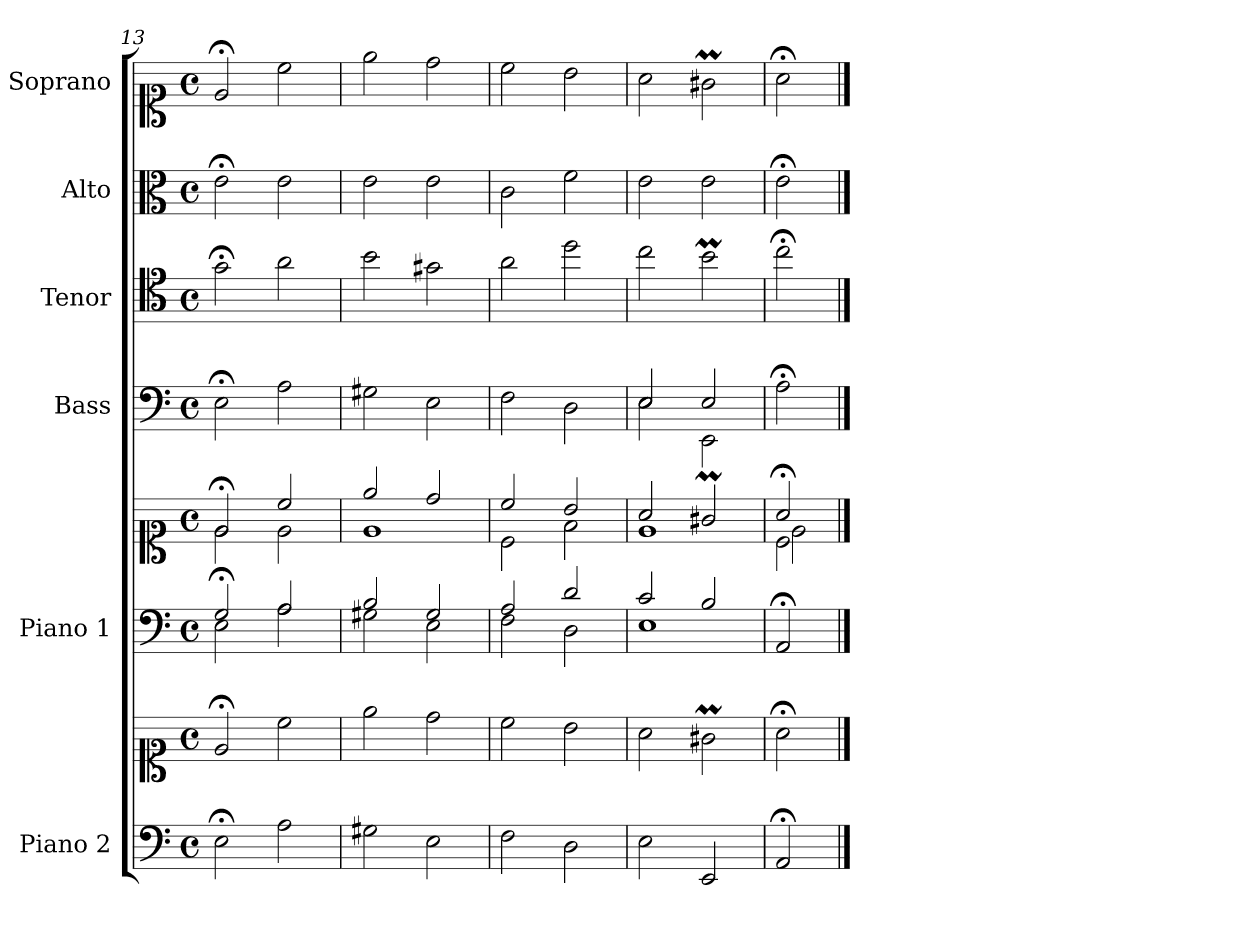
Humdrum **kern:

**kern	**kern	**kern	**kern	**kern	**kern	**kern	**kern
*part6	*part6	*part5	*part5	*part4	*part3	*part2	*part1
*staff8	*staff7	*staff6	*staff5	*staff4	*staff3	*staff2	*staff1
*I"Piano 2	*	*I"Piano 1	*	*I"Bass	*I"Tenor	*I"Alto	*I"Soprano
*I'Pno 2	*	*I'Pno 1	*	*I'B.	*I'T.	*I'A.	*I'S.
*clefF4	*clefC1	*clefF4	*clefC1	*clefF4	*clefC4	*clefC3	*clefC1
*	*	*	*	*	*ITrd7c12	*	*
*k[]	*k[]	*k[]	*k[]	*k[]	*k[]	*k[]	*k[]
*M4/4	*M4/4	*M4/4	*M4/4	*M4/4	*M4/4	*M4/4	*M4/4
*met(c)	*met(c)	*met(c)	*met(c)	*met(c)	*met(c)	*met(c)	*met(c)
=13	=13	=13	=13	=13	=13	=13	=13
*	*	*^	*^	*	*	*	*
2E;\	2e;</	2G;/	2E\	2e;</	2e\	2E;<\	2G;<\	2e;<\	2e;</
2A\	2cc\	2A/	2A\	2cc/	2e\	2A\	2A\	2e\	2cc\
=14	=14	=14	=14	=14	=14	=14	=14	=14	=14
2G#X\	2ee\	2B/	2G#X\	2ee/	1e\	2G#X\	2B\	2e\	2ee\
2E\	2dd\	2G#/	2E\	2dd/	.	2E\	2G#X\	2e\	2dd\
=15	=15	=15	=15	=15	=15	=15	=15	=15	=15
2F\	2cc\	2A/	2F\	2cc/	2c\	2F\	2A\	2c\	2cc\
2D\	2b\	2d/	2D\	2b/	2f\	2D\	2d\	2f\	2b\
=16	=16	=16	=16	=16	=16	=16	=16	=16	=16
*	*	*	*	*	*	*^	*	*	*
2E\	2a\	2c/	1E\	2a/	1e\	2E/	2E\	2c\	2e\	2a\
2EE/	2g#Xm\	2B/	.	2g#Xm/	.	2E/	2EE\	2Bm\	2e\	2g#Xm\
*	*	*v	*v	*	*	*v	*v	*	*	*
=17	=17	=17	=17	=17	=17	=17	=17	=17
*	*	*	*	*^	*	*	*	*
2AA;/	2a;<\	2AA;/	2a;</	2c\	2e\	2A;<\	2c;<\	2e;<\	2a;<\
*	*	*	*v	*v	*v	*	*	*	*
==	==	==	==	==	==	==	==
*-	*-	*-	*-	*-	*-	*-	*-
